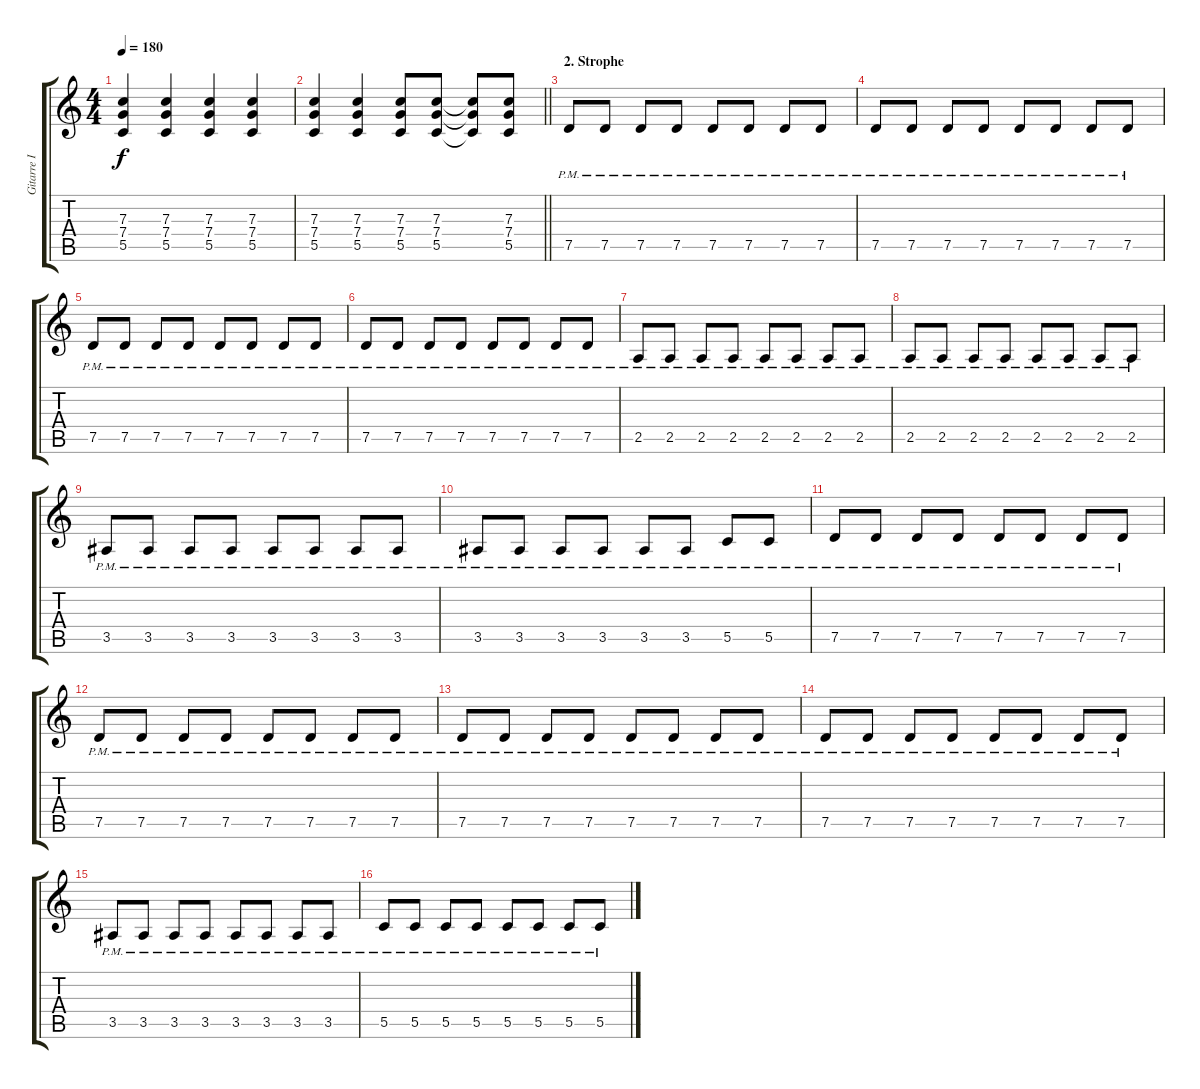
\track ("Gitarre I (Rhythm)" "Gitarre I ") {instrument distortionguitar}
\staff {score tabs}
\tuning (D4 A3 F3 C3 G2 D2) {hide}
\ts (4 4)
\tempo 180
\clef g2
\ks c
(7.3 7.4 5.5).4{dy f} (7.3 7.4 5.5).4 (7.3 7.4 5.5).4 (7.3 7.4 5.5).4 |
\barLineRight lightlight
(7.3 7.4 5.5).4 (7.3 7.4 5.5).4 (7.3 7.4 5.5).8 (7.3 7.4 5.5).8 (7.3{t} 7.4{t} 5.5{t}).8 (7.3 7.4 5.5).8 |
\section ("" "2. Strophe")
7.5{pm}.8{volume 10} 7.5{pm}.8 7.5{pm}.8 7.5{pm}.8 7.5{pm}.8 7.5{pm}.8 7.5{pm}.8 7.5{pm}.8 |
7.5{pm}.8 7.5{pm}.8 7.5{pm}.8 7.5{pm}.8 7.5{pm}.8 7.5{pm}.8 7.5{pm}.8 7.5{pm}.8 |
7.5{pm}.8 7.5{pm}.8 7.5{pm}.8 7.5{pm}.8 7.5{pm}.8 7.5{pm}.8 7.5{pm}.8 7.5{pm}.8 |
7.5{pm}.8 7.5{pm}.8 7.5{pm}.8 7.5{pm}.8 7.5{pm}.8 7.5{pm}.8 7.5{pm}.8 7.5{pm}.8 |
2.5{pm}.8 2.5{pm}.8 2.5{pm}.8 2.5{pm}.8 2.5{pm}.8 2.5{pm}.8 2.5{pm}.8 2.5{pm}.8 |
2.5{pm}.8 2.5{pm}.8 2.5{pm}.8 2.5{pm}.8 2.5{pm}.8 2.5{pm}.8 2.5{pm}.8 2.5{pm}.8 |
3.5{pm}.8 3.5{pm}.8 3.5{pm}.8 3.5{pm}.8 3.5{pm}.8 3.5{pm}.8 3.5{pm}.8 3.5{pm}.8 |
3.5{pm}.8 3.5{pm}.8 3.5{pm}.8 3.5{pm}.8 3.5{pm}.8 3.5{pm}.8 5.5{pm}.8 5.5{pm}.8 |
7.5{pm}.8 7.5{pm}.8 7.5{pm}.8 7.5{pm}.8 7.5{pm}.8 7.5{pm}.8 7.5{pm}.8 7.5{pm}.8 |
7.5{pm}.8 7.5{pm}.8 7.5{pm}.8 7.5{pm}.8 7.5{pm}.8 7.5{pm}.8 7.5{pm}.8 7.5{pm}.8 |
7.5{pm}.8 7.5{pm}.8 7.5{pm}.8 7.5{pm}.8 7.5{pm}.8 7.5{pm}.8 7.5{pm}.8 7.5{pm}.8 |
7.5{pm}.8 7.5{pm}.8 7.5{pm}.8 7.5{pm}.8 7.5{pm}.8 7.5{pm}.8 7.5{pm}.8 7.5{pm}.8 |
3.5{pm}.8 3.5{pm}.8 3.5{pm}.8 3.5{pm}.8 3.5{pm}.8 3.5{pm}.8 3.5{pm}.8 3.5{pm}.8 |
5.5{pm}.8 5.5{pm}.8 5.5{pm}.8 5.5{pm}.8 5.5{pm}.8 5.5{pm}.8 5.5{pm}.8 5.5{pm}.8
